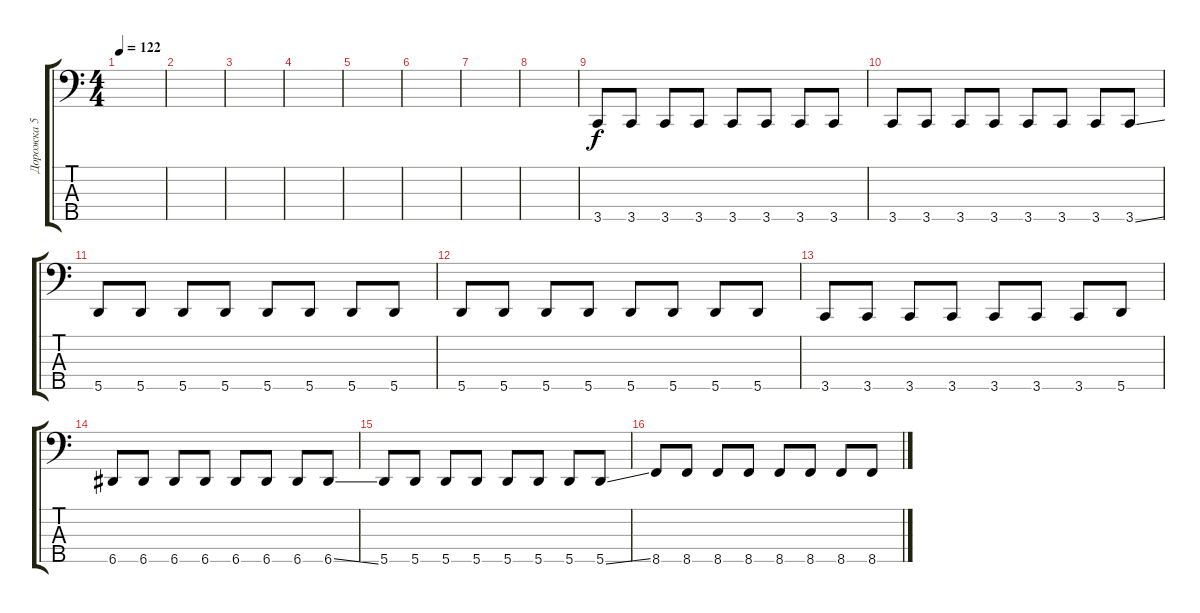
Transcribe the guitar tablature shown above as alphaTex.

\track ("Дорожка 5" "Дорожка 5") {instrument electricbasspick}
\staff {score tabs}
\tuning (F2 C2 G1 D1 A0) {hide}
\ts (4 4)
\tempo 122
\clef f4
\ks c
|
|
|
|
|
|
|
|
3.5.8 3.5.8 3.5.8 3.5.8 3.5.8 3.5.8 3.5.8 3.5.8 |
3.5.8 3.5.8 3.5.8 3.5.8 3.5.8 3.5.8 3.5.8 3.5{ss}.8 |
5.5.8 5.5.8 5.5.8 5.5.8 5.5.8 5.5.8 5.5.8 5.5.8 |
5.5.8 5.5.8 5.5.8 5.5.8 5.5.8 5.5.8 5.5.8 5.5.8 |
3.5.8 3.5.8 3.5.8 3.5.8 3.5.8 3.5.8 3.5.8 5.5.8 |
6.5.8 6.5.8 6.5.8 6.5.8 6.5.8 6.5.8 6.5.8 6.5{ss}.8 |
5.5.8 5.5.8 5.5.8 5.5.8 5.5.8 5.5.8 5.5.8 5.5{ss}.8 |
8.5.8 8.5.8 8.5.8 8.5.8 8.5.8 8.5.8 8.5.8 8.5.8
